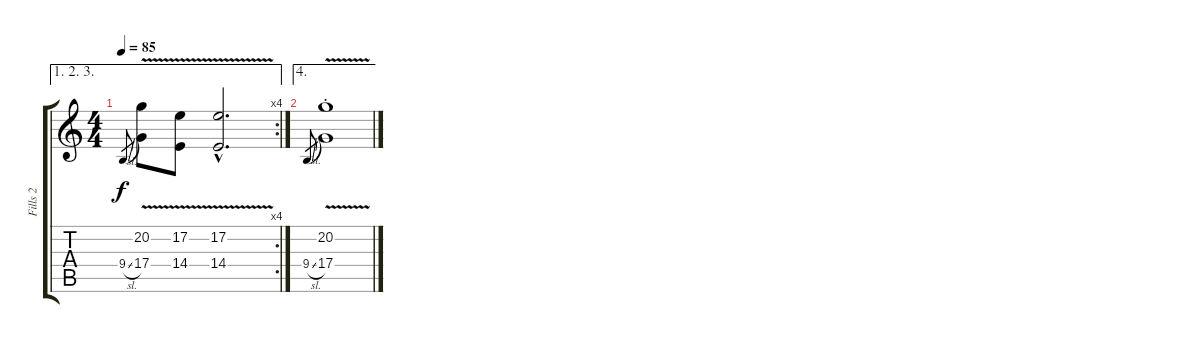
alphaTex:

\track ("Fills 2" "Fills 2") {instrument synthstrings1}
\staff {score tabs}
\tuning (E4 B3 G3 D3 A2 E2) {hide}
\ae (1 2 3)
\rc 4
\ts (4 4)
\tempo 85
\clef g2
\ks c
9.4{sl}.8{gr dy f} (20.2 17.4{v}).8 (17.2 14.4{v}).8 (17.2{hac} 14.4{v hac}).2{d} |
\ae 4
9.4{sl}.8{gr} (20.2{st} 17.4{v st}).1
